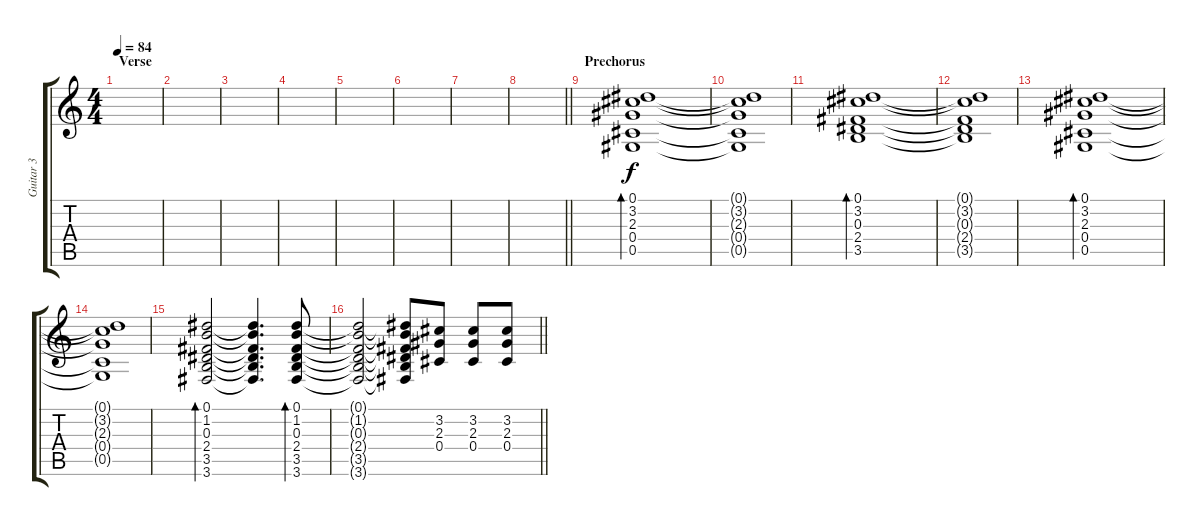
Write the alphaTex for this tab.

\track ("Guitar 3" "Guitar 3") {instrument overdrivenguitar}
\staff {score tabs}
\tuning (Eb4 Bb3 Gb3 Db3 Ab2 Eb2) {hide}
\ts (4 4)
\section ("" "Verse")
\tempo 84
\clef g2
\ks c
|
|
|
|
|
|
|
\barLineRight lightlight
|
\section ("" "Prechorus")
(0.1 3.2 2.3 0.4 0.5).1{bd 120} |
(0.1{t} 3.2{t} 2.3{t} 0.4{t} 0.5{t}).1 |
(0.1 3.2 0.3 2.4 3.5).1{bd 120} |
(0.1{t} 3.2{t} 0.3{t} 2.4{t} 3.5{t}).1 |
(0.1 3.2 2.3 0.4 0.5).1{bd 120} |
(0.1{t} 3.2{t} 2.3{t} 0.4{t} 0.5{t}).1 |
(0.1 1.2 0.3 2.4 3.5 3.6).2{bd 120} (0.1{t} 1.2{t} 0.3{t} 2.4{t} 3.5{t} 3.6{t}).4{d} (0.1 1.2 0.3 2.4 3.5 3.6).8{bd 120} |
\barLineRight lightlight
(0.1{t} 1.2{t} 0.3{t} 2.4{t} 3.5{t} 3.6{t}).2 (0.1{t} 1.2{t} 0.3{t} 2.4{t} 3.5{t} 3.6{t}).8 (3.2 2.3 0.4).8 (3.2 2.3 0.4).8 (3.2 2.3 0.4).8
